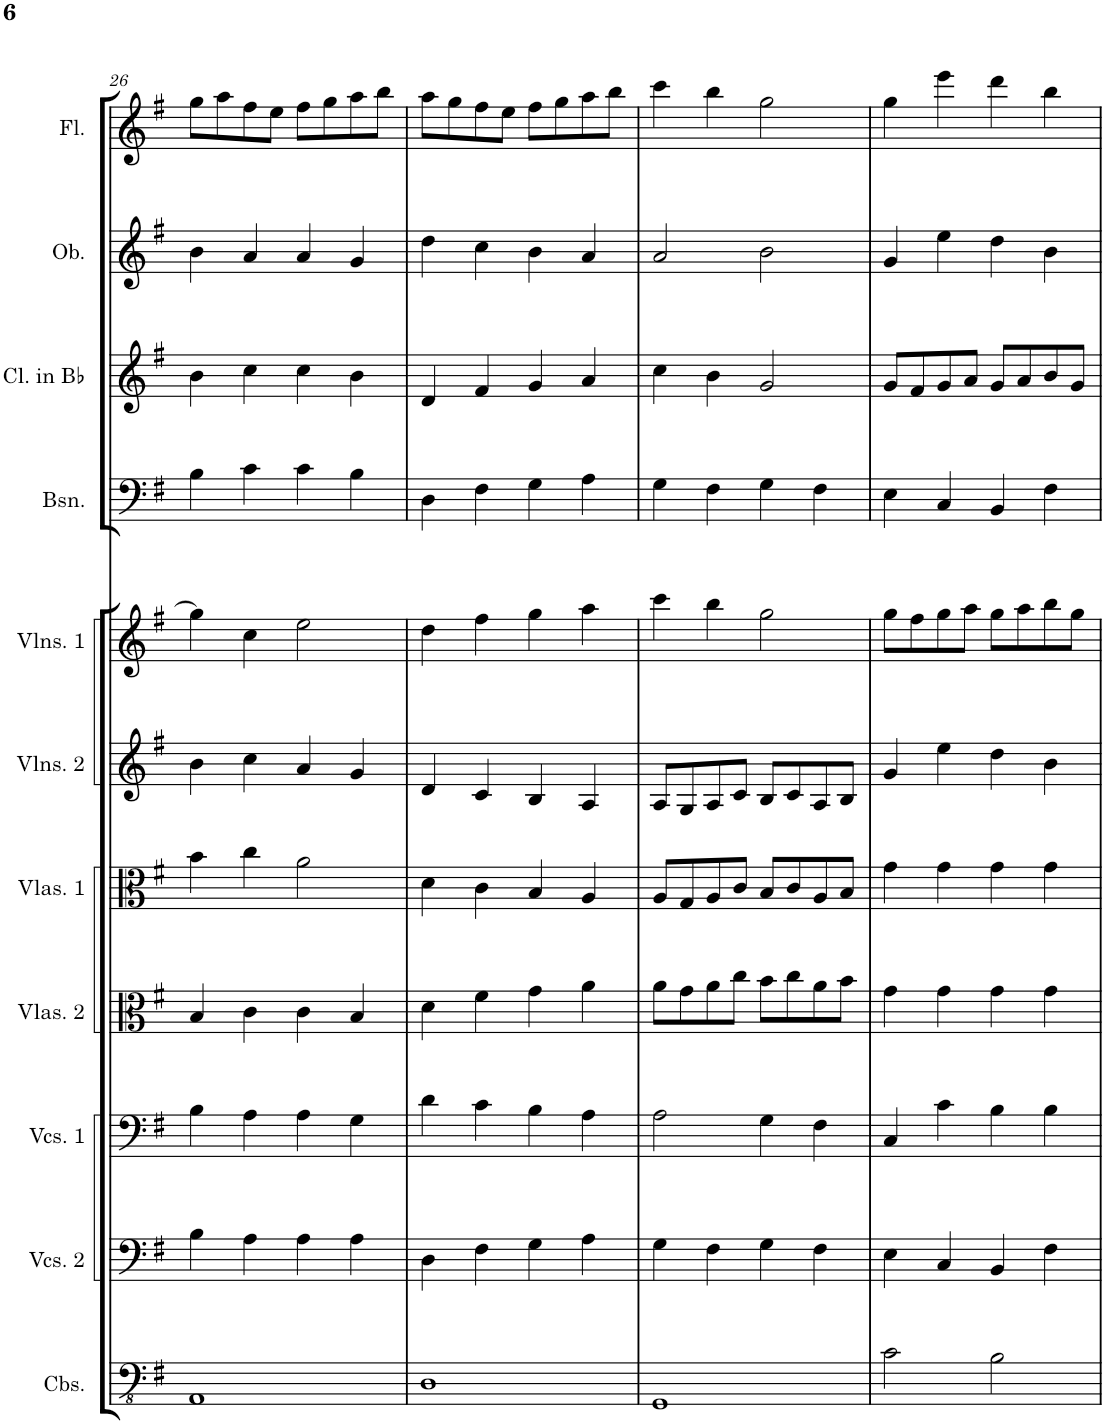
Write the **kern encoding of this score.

**kern	**kern	**kern	**kern	**kern	**kern	**kern	**kern	**kern	**kern	**kern
*part11	*part10	*part9	*part8	*part7	*part6	*part5	*part4	*part3	*part2	*part1
*staff11	*staff10	*staff9	*staff8	*staff7	*staff6	*staff5	*staff4	*staff3	*staff2	*staff1
*I"Contrabasses	*I"Violoncellos 2	*I"Violoncellos 1	*I"Violas 2	*I"Violas 1	*I"Violins 2	*I"Violins 1	*I"Bassoon	*I"Clarinet in Bb	*I"Oboe	*I"Flute
*I'Cbs.	*I'Vcs. 2	*I'Vcs. 1	*I'Vlas. 2	*I'Vlas. 1	*I'Vlns. 2	*I'Vlns. 1	*I'Bsn.	*I'Cl. in Bb	*I'Ob.	*I'Fl.
!!LO:PB:g=z
*clefFv4	*clefF4	*clefF4	*clefC3	*clefC3	*clefG2	*clefG2	*clefF4	*clefG2	*clefG2	*clefG2
*	*	*	*	*	*	*	*	*Trd1c2	*	*
*k[f#]	*k[f#]	*k[f#]	*k[f#]	*k[f#]	*k[f#]	*k[f#]	*k[f#]	*k[f#]	*k[f#]	*k[f#]
*M4/4	*M4/4	*M4/4	*M4/4	*M4/4	*M4/4	*M4/4	*M4/4	*M4/4	*M4/4	*M4/4
=26	=26	=26	=26	=26	=26	=26	=26	=26	=26	=26
1AAA	4B\	4B\	4B/	4b\	4b\	4gg\]	4B\	4b\	4b\	8gg\L
.	.	.	.	.	.	.	.	.	.	8aa\
.	4A\	4A\	4c\	4cc\	4cc\	4cc\	4c\	4cc\	4a/	8ff#\
.	.	.	.	.	.	.	.	.	.	8ee\J
.	4A\	4A\	4c\	2a\	4a/	2ee\	4c\	4cc\	4a/	8ff#\L
.	.	.	.	.	.	.	.	.	.	8gg\
.	4A\	4G\	4B/	.	4g/	.	4B\	4b\	4g/	8aa\
.	.	.	.	.	.	.	.	.	.	8bb\J
=27	=27	=27	=27	=27	=27	=27	=27	=27	=27	=27
1DD	4D\	4d\	4d\	4d\	4d/	4dd\	4D\	4d/	4dd\	8aa\L
.	.	.	.	.	.	.	.	.	.	8gg\
.	4F#\	4c\	4f#\	4c\	4c/	4ff#\	4F#\	4f#/	4cc\	8ff#\
.	.	.	.	.	.	.	.	.	.	8ee\J
.	4G\	4B\	4g\	4B/	4B/	4gg\	4G\	4g/	4b\	8ff#\L
.	.	.	.	.	.	.	.	.	.	8gg\
.	4A\	4A\	4a\	4A/	4A/	4aa\	4A\	4a/	4a/	8aa\
.	.	.	.	.	.	.	.	.	.	8bb\J
=28	=28	=28	=28	=28	=28	=28	=28	=28	=28	=28
1GGG	4G\	2A\	8a\L	8A/L	8A/L	4ccc\	4G\	4cc\	2a/	4ccc\
.	.	.	8g\	8G/	8G/	.	.	.	.	.
.	4F#\	.	8a\	8A/	8A/	4bb\	4F#\	4b\	.	4bb\
.	.	.	8cc\J	8c/J	8c/J	.	.	.	.	.
.	4G\	4G\	8b\L	8B/L	8B/L	2gg\	4G\	2g/	2b\	2gg\
.	.	.	8cc\	8c/	8c/	.	.	.	.	.
.	4F#\	4F#\	8a\	8A/	8A/	.	4F#\	.	.	.
.	.	.	8b\J	8B/J	8B/J	.	.	.	.	.
=29	=29	=29	=29	=29	=29	=29	=29	=29	=29	=29
2C\	4E\	4C/	4g\	4g\	4g/	8gg\L	4E\	8g/L	4g/	4gg\
.	.	.	.	.	.	8ff#\	.	8f#/	.	.
.	4C/	4c\	4g\	4g\	4ee\	8gg\	4C/	8g/	4ee\	4eee\
.	.	.	.	.	.	8aa\J	.	8a/J	.	.
2BB\	4BB/	4B\	4g\	4g\	4dd\	8gg\L	4BB/	8g/L	4dd\	4ddd\
.	.	.	.	.	.	8aa\	.	8a/	.	.
.	4F#\	4B\	4g\	4g\	4b\	8bb\	4F#\	8b/	4b\	4bb\
.	.	.	.	.	.	8gg\J	.	8g/J	.	.
=	=	=	=	=	=	=	=	=	=	=
*-	*-	*-	*-	*-	*-	*-	*-	*-	*-	*-
